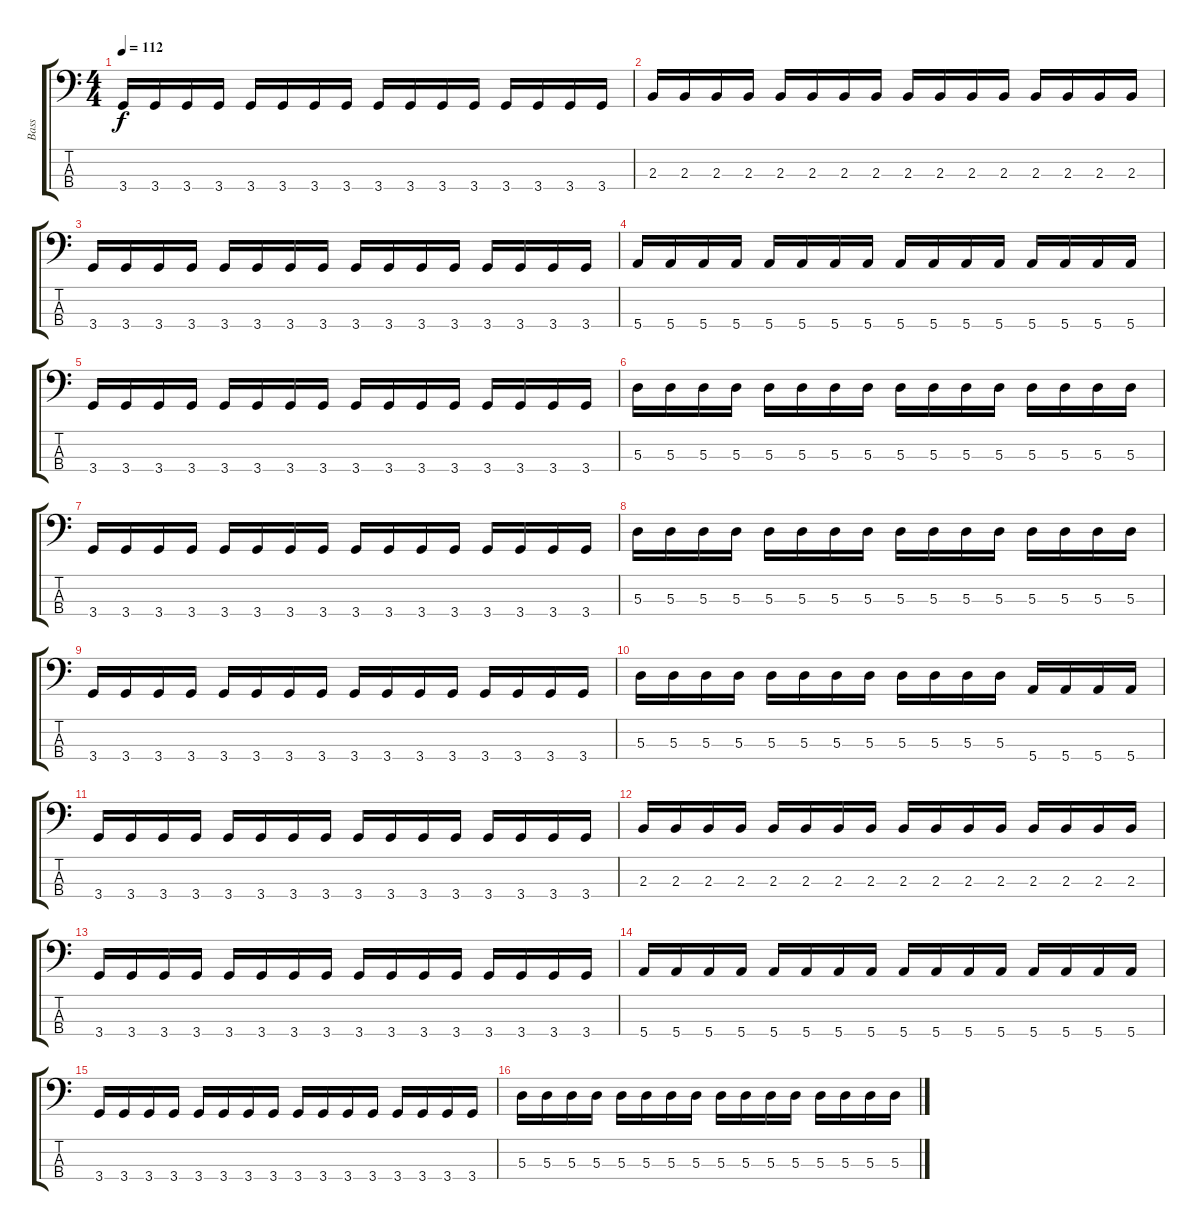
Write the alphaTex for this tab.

\track ("Bass" "Bass") {instrument slapbass1}
\staff {score tabs}
\tuning (G2 D2 A1 E1) {hide}
\ts (4 4)
\tempo 112
\clef f4
\ks c
3.4.16{dy f} 3.4.16 3.4.16 3.4.16 3.4.16 3.4.16 3.4.16 3.4.16 3.4.16 3.4.16 3.4.16 3.4.16 3.4.16 3.4.16 3.4.16 3.4.16 |
2.3.16 2.3.16 2.3.16 2.3.16 2.3.16 2.3.16 2.3.16 2.3.16 2.3.16 2.3.16 2.3.16 2.3.16 2.3.16 2.3.16 2.3.16 2.3.16 |
3.4.16 3.4.16 3.4.16 3.4.16 3.4.16 3.4.16 3.4.16 3.4.16 3.4.16 3.4.16 3.4.16 3.4.16 3.4.16 3.4.16 3.4.16 3.4.16 |
5.4.16 5.4.16 5.4.16 5.4.16 5.4.16 5.4.16 5.4.16 5.4.16 5.4.16 5.4.16 5.4.16 5.4.16 5.4.16 5.4.16 5.4.16 5.4.16 |
3.4.16 3.4.16 3.4.16 3.4.16 3.4.16 3.4.16 3.4.16 3.4.16 3.4.16 3.4.16 3.4.16 3.4.16 3.4.16 3.4.16 3.4.16 3.4.16 |
5.3.16 5.3.16 5.3.16 5.3.16 5.3.16 5.3.16 5.3.16 5.3.16 5.3.16 5.3.16 5.3.16 5.3.16 5.3.16 5.3.16 5.3.16 5.3.16 |
3.4.16 3.4.16 3.4.16 3.4.16 3.4.16 3.4.16 3.4.16 3.4.16 3.4.16 3.4.16 3.4.16 3.4.16 3.4.16 3.4.16 3.4.16 3.4.16 |
5.3.16 5.3.16 5.3.16 5.3.16 5.3.16 5.3.16 5.3.16 5.3.16 5.3.16 5.3.16 5.3.16 5.3.16 5.3.16 5.3.16 5.3.16 5.3.16 |
3.4.16 3.4.16 3.4.16 3.4.16 3.4.16 3.4.16 3.4.16 3.4.16 3.4.16 3.4.16 3.4.16 3.4.16 3.4.16 3.4.16 3.4.16 3.4.16 |
5.3.16 5.3.16 5.3.16 5.3.16 5.3.16 5.3.16 5.3.16 5.3.16 5.3.16 5.3.16 5.3.16 5.3.16 5.4.16 5.4.16 5.4.16 5.4.16 |
3.4.16 3.4.16 3.4.16 3.4.16 3.4.16 3.4.16 3.4.16 3.4.16 3.4.16 3.4.16 3.4.16 3.4.16 3.4.16 3.4.16 3.4.16 3.4.16 |
2.3.16 2.3.16 2.3.16 2.3.16 2.3.16 2.3.16 2.3.16 2.3.16 2.3.16 2.3.16 2.3.16 2.3.16 2.3.16 2.3.16 2.3.16 2.3.16 |
3.4.16 3.4.16 3.4.16 3.4.16 3.4.16 3.4.16 3.4.16 3.4.16 3.4.16 3.4.16 3.4.16 3.4.16 3.4.16 3.4.16 3.4.16 3.4.16 |
5.4.16 5.4.16 5.4.16 5.4.16 5.4.16 5.4.16 5.4.16 5.4.16 5.4.16 5.4.16 5.4.16 5.4.16 5.4.16 5.4.16 5.4.16 5.4.16 |
3.4.16 3.4.16 3.4.16 3.4.16 3.4.16 3.4.16 3.4.16 3.4.16 3.4.16 3.4.16 3.4.16 3.4.16 3.4.16 3.4.16 3.4.16 3.4.16 |
5.3.16 5.3.16 5.3.16 5.3.16 5.3.16 5.3.16 5.3.16 5.3.16 5.3.16 5.3.16 5.3.16 5.3.16 5.3.16 5.3.16 5.3.16 5.3.16
